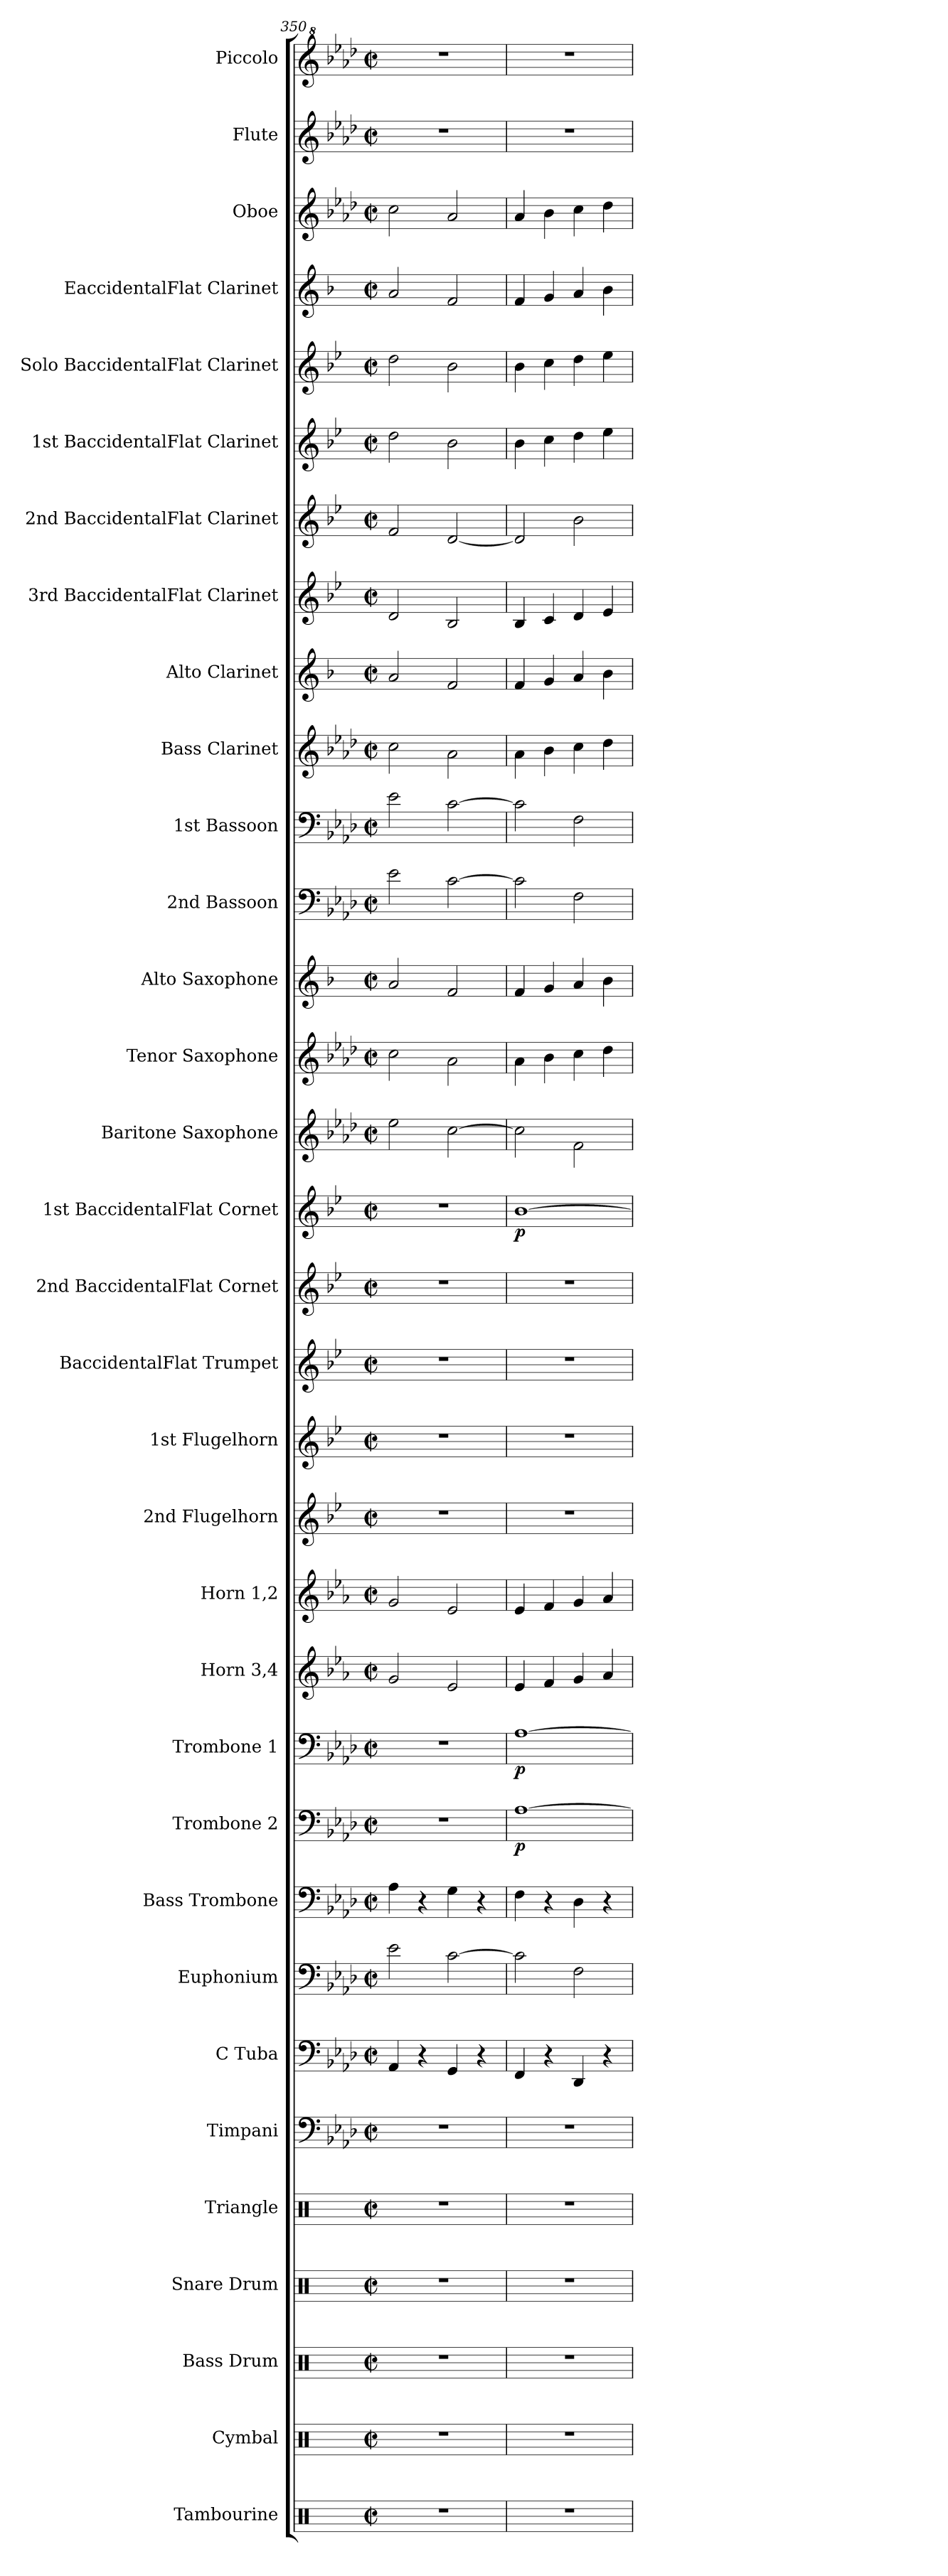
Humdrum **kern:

**kern	**kern	**kern	**kern	**kern	**kern	**kern	**kern	**kern	**kern	**dynam	**kern	**dynam	**kern	**kern	**kern	**kern	**kern	**kern	**kern	**dynam	**kern	**kern	**kern	**kern	**kern	**kern	**kern	**kern	**kern	**kern	**kern	**kern	**kern	**kern	**kern
*part33	*part32	*part31	*part30	*part29	*part28	*part27	*part26	*part25	*part24	*part24	*part23	*part23	*part22	*part21	*part20	*part19	*part18	*part17	*part16	*part16	*part15	*part14	*part13	*part12	*part11	*part10	*part9	*part8	*part7	*part6	*part5	*part4	*part3	*part2	*part1
*staff33	*staff32	*staff31	*staff30	*staff29	*staff28	*staff27	*staff26	*staff25	*staff24	*staff24	*staff23	*staff23	*staff22	*staff21	*staff20	*staff19	*staff18	*staff17	*staff16	*staff16	*staff15	*staff14	*staff13	*staff12	*staff11	*staff10	*staff9	*staff8	*staff7	*staff6	*staff5	*staff4	*staff3	*staff2	*staff1
*I"Tambourine	*I"Cymbal	*I"Bass Drum	*I"Snare Drum	*I"Triangle	*I"Timpani	*I"C Tuba	*I"Euphonium	*I"Bass Trombone	*I"Trombone 2	*	*I"Trombone 1	*	*I"Horn 3,4	*I"Horn 1,2	*I"2nd Flugelhorn	*I"1st Flugelhorn	*I"BaccidentalFlat Trumpet	*I"2nd BaccidentalFlat Cornet	*I"1st BaccidentalFlat Cornet	*	*I"Baritone Saxophone	*I"Tenor Saxophone	*I"Alto Saxophone	*I"2nd Bassoon	*I"1st Bassoon	*I"Bass Clarinet	*I"Alto Clarinet	*I"3rd BaccidentalFlat Clarinet	*I"2nd BaccidentalFlat Clarinet	*I"1st BaccidentalFlat Clarinet	*I"Solo BaccidentalFlat Clarinet	*I"EaccidentalFlat Clarinet	*I"Oboe	*I"Flute	*I"Piccolo
*I'Tamb.	*I'Cym.	*I'B. Dr.	*I'Sn. Dr.	*I'Trgl.	*I'Timp.	*I'C Tu.	*I'Eu.	*I'B. Trb.	*I'Trb. 2	*	*I'Trb. 1	*	*I'Hn. 3,4	*I'Hn. 1,2	*I'2nd Flghn.	*I'1st Flghn.	*I'BaccidentalFlat Tpt.	*I'2nd BaccidentalFlat Cnt.	*I'1st BaccidentalFlat Cnt.	*	*I'Bar. Sax.	*I'T. Sax.	*I'A. Sax.	*I'2nd Bsn.	*I'1st Bsn.	*I'B. Cl.	*I'A. Cl.	*I'3rd BaccidentalFlat Cl.	*I'2nd BaccidentalFlat Cl.	*I'1st BaccidentalFlat Cl.	*I'Solo BaccidentalFlat Cl.	*I'EaccidentalFlat Cl.	*I'Ob.	*I'Fl.	*I'Picc.
*clefX	*clefX	*clefX	*clefX	*clefX	*clefF4	*clefF4	*clefF4	*clefF4	*clefF4	*	*clefF4	*	*clefG2	*clefG2	*clefG2	*clefG2	*clefG2	*clefG2	*clefG2	*	*clefG2	*clefG2	*clefG2	*clefF4	*clefF4	*clefG2	*clefG2	*clefG2	*clefG2	*clefG2	*clefG2	*clefG2	*clefG2	*clefG2	*clefG^2
*	*	*	*	*	*	*	*	*	*	*	*	*	*ITrd4c7	*ITrd4c7	*ITrd1c2	*ITrd1c2	*ITrd1c2	*ITrd1c2	*ITrd1c2	*	*ITrd12c21	*ITrd8c14	*ITrd5c9	*	*	*ITrd8c14	*ITrd5c9	*ITrd1c2	*ITrd1c2	*ITrd1c2	*ITrd1c2	*ITrd-2c-3	*	*	*ITrd-7c-12
*k[]	*k[]	*k[]	*k[]	*k[]	*k[b-e-a-d-]	*k[b-e-a-d-]	*k[b-e-a-d-]	*k[b-e-a-d-]	*k[b-e-a-d-]	*	*k[b-e-a-d-]	*	*k[b-e-a-d-]	*k[b-e-a-d-]	*k[b-e-a-d-]	*k[b-e-a-d-]	*k[b-e-a-d-]	*k[b-e-a-d-]	*k[b-e-a-d-]	*	*k[b-e-a-d-]	*k[b-e-a-d-]	*k[b-e-a-d-]	*k[b-e-a-d-]	*k[b-e-a-d-]	*k[b-e-a-d-]	*k[b-e-a-d-]	*k[b-e-a-d-]	*k[b-e-a-d-]	*k[b-e-a-d-]	*k[b-e-a-d-]	*k[b-e-a-d-]	*k[b-e-a-d-]	*k[b-e-a-d-]	*k[b-e-a-d-]
*M4/4	*M4/4	*M4/4	*M4/4	*M4/4	*M4/4	*M4/4	*M4/4	*M4/4	*M4/4	*	*M4/4	*	*M4/4	*M4/4	*M4/4	*M4/4	*M4/4	*M4/4	*M4/4	*	*M4/4	*M4/4	*M4/4	*M4/4	*M4/4	*M4/4	*M4/4	*M4/4	*M4/4	*M4/4	*M4/4	*M4/4	*M4/4	*M4/4	*M4/4
*met(c|)	*met(c|)	*met(c|)	*met(c|)	*met(c|)	*met(c|)	*met(c|)	*met(c|)	*met(c|)	*met(c|)	*	*met(c|)	*	*met(c|)	*met(c|)	*met(c|)	*met(c|)	*met(c|)	*met(c|)	*met(c|)	*	*met(c|)	*met(c|)	*met(c|)	*met(c|)	*met(c|)	*met(c|)	*met(c|)	*met(c|)	*met(c|)	*met(c|)	*met(c|)	*met(c|)	*met(c|)	*met(c|)	*met(c|)
=350	=350	=350	=350	=350	=350	=350	=350	=350	=350	=350	=350	=350	=350	=350	=350	=350	=350	=350	=350	=350	=350	=350	=350	=350	=350	=350	=350	=350	=350	=350	=350	=350	=350	=350	=350
1r	1r	1r	1r	1r	1r	4AA-/	2e-\	4A-\	1r	.	1r	.	2c/	2c/	1r	1r	1r	1r	1r	.	2e-\	2c\	2c/	2e-\	2e-\	2c\	2c/	2c/	2e-/	2cc\	2cc\	2cc/	2cc\	1r	1r
.	.	.	.	.	.	4r	.	4r	.	.	.	.	.	.	.	.	.	.	.	.	.	.	.	.	.	.	.	.	.	.	.	.	.	.	.
.	.	.	.	.	.	4GG/	[2c\	4G\	.	.	.	.	2A-/	2A-/	.	.	.	.	.	.	[2c\	2A-\	2A-/	[2c\	[2c\	2A-\	2A-/	2A-/	[2c/	2a-\	2a-\	2a-/	2a-/	.	.
.	.	.	.	.	.	4r	.	4r	.	.	.	.	.	.	.	.	.	.	.	.	.	.	.	.	.	.	.	.	.	.	.	.	.	.	.
=351	=351	=351	=351	=351	=351	=351	=351	=351	=351	=351	=351	=351	=351	=351	=351	=351	=351	=351	=351	=351	=351	=351	=351	=351	=351	=351	=351	=351	=351	=351	=351	=351	=351	=351	=351
!	!	!	!	!	!	!	!	!	!	!LO:DY:b	!	!LO:DY:b	!	!	!	!	!	!	!	!LO:DY:b	!	!	!	!	!	!	!	!	!	!	!	!	!	!	!
1r	1r	1r	1r	1r	1r	4FF/	2c\]	4F\	[1A-	p	[1A-	p	4A-/	4A-/	1r	1r	1r	1r	[1a-	p	2c\]	4A-\	4A-/	2c\]	2c\]	4A-\	4A-/	4A-/	2c/]	4a-\	4a-\	4a-/	4a-/	1r	1r
.	.	.	.	.	.	4r	.	4r	.	.	.	.	4B-/	4B-/	.	.	.	.	.	.	.	4B-\	4B-/	.	.	4B-\	4B-/	4B-/	.	4b-\	4b-\	4b-/	4b-\	.	.
.	.	.	.	.	.	4DD-/	2F\	4D-\	.	.	.	.	4c/	4c/	.	.	.	.	.	.	2F\	4c\	4c/	2F\	2F\	4c\	4c/	4c/	2a-\	4cc\	4cc\	4cc/	4cc\	.	.
.	.	.	.	.	.	4r	.	4r	.	.	.	.	4d-/	4d-/	.	.	.	.	.	.	.	4d-\	4d-\	.	.	4d-\	4d-\	4d-/	.	4dd-\	4dd-\	4dd-\	4dd-\	.	.
=	=	=	=	=	=	=	=	=	=	=	=	=	=	=	=	=	=	=	=	=	=	=	=	=	=	=	=	=	=	=	=	=	=	=	=
*-	*-	*-	*-	*-	*-	*-	*-	*-	*-	*-	*-	*-	*-	*-	*-	*-	*-	*-	*-	*-	*-	*-	*-	*-	*-	*-	*-	*-	*-	*-	*-	*-	*-	*-	*-
